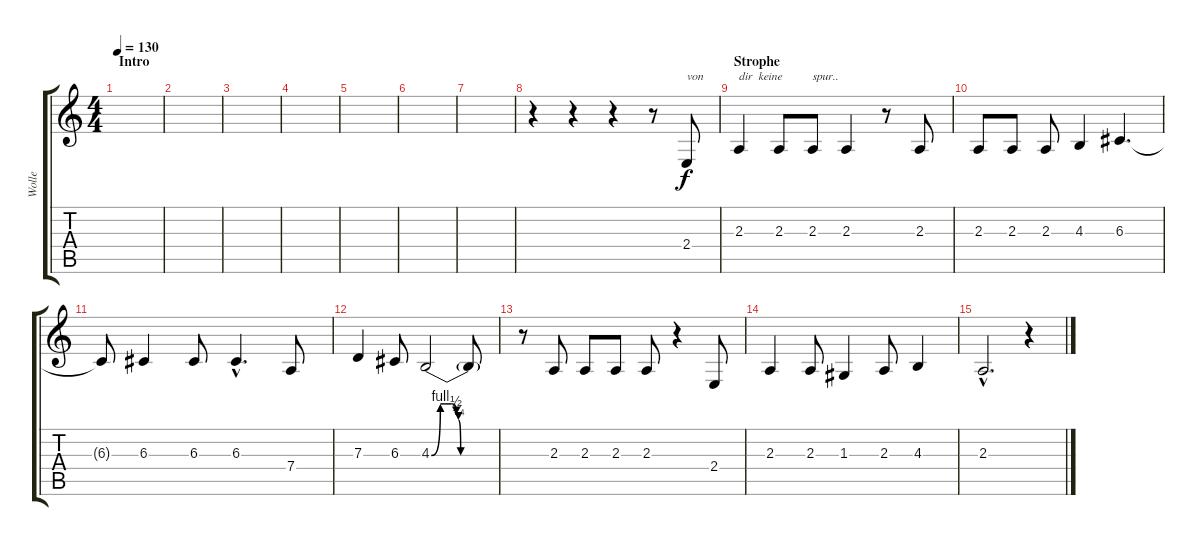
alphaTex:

\track ("Wolle" "Wolle") {instrument clarinet}
\staff {score tabs}
\tuning (E4 B3 G3 D3 A2 E2) {hide}
\ts (4 4)
\section ("" "Intro")
\tempo 130
\clef g2
\ks c
|
|
|
|
|
|
|
r.4 r.4 r.4 r.8 2.4.8{txt "von"} |
\section ("" "Strophe")
2.3.4{txt "dir  keine"} 2.3.8 2.3.8{txt "spur.."} 2.3.4 r.8 2.3.8 |
2.3.8 2.3.8 2.3.8 4.3.4 6.3.4{d} |
6.3{t}.8 6.3.4 6.3.8 6.3{hac}.4{d} 7.4.8 |
7.3.4 6.3.8 4.3{be (custom 0 0 8 4 12 4 18 4 22 2 24 1 26 0 45 0 60 0)}.2 4.3{t}.8 |
r.8 2.3.8 2.3.8 2.3.8 2.3.8 r.4 2.4.8 |
2.3.4 2.3.8 1.3.4 2.3.8 4.3.4 |
2.3{hac}.2{d} r.4
